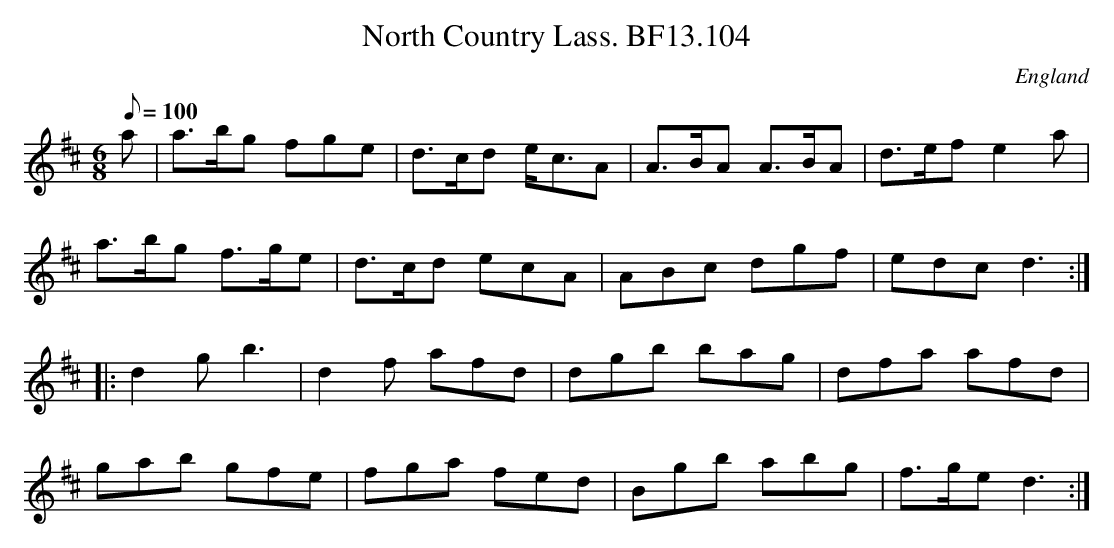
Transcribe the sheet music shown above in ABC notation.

X:1
T:North Country Lass. BF13.104
M:6/8
L:1/8
Q:100
O:England
K:D major
a|a>bg fge|d>cd e<cA|A>BA A>BA|d>efe2a|!
a>bg f>ge|d>cd ecA|ABc dgf|edcd3:|!
|:d2gb3|d2f afd|dgb bag|dfa afd|!
gab gfe|fga fed|Bgb abg|f>ge d3:|
